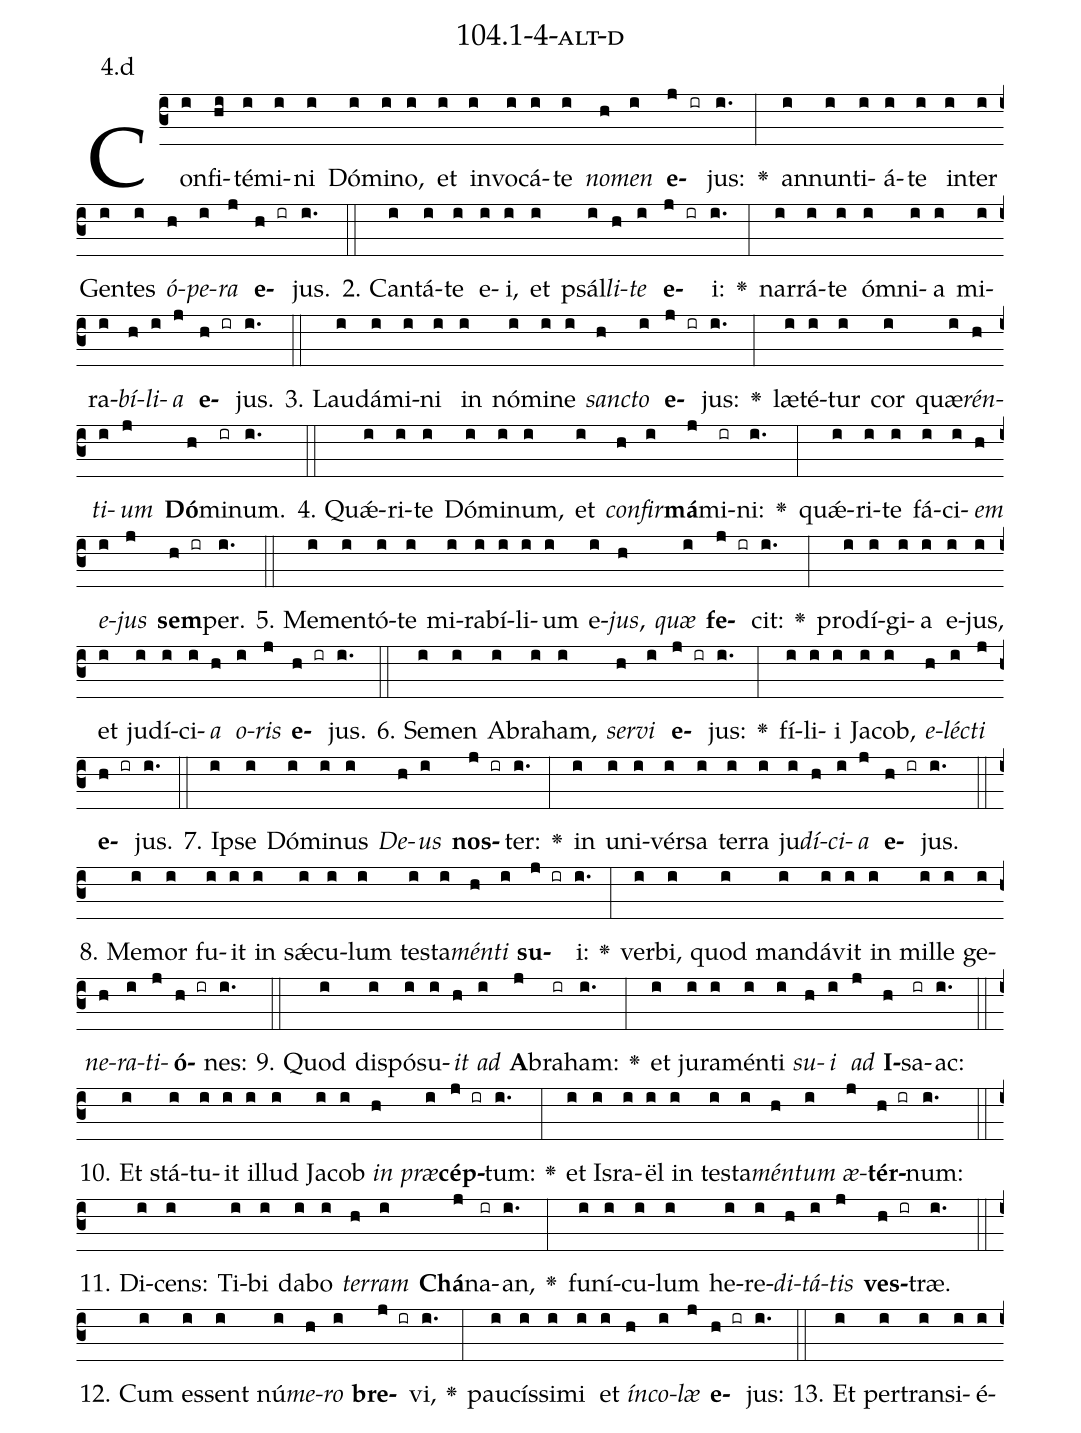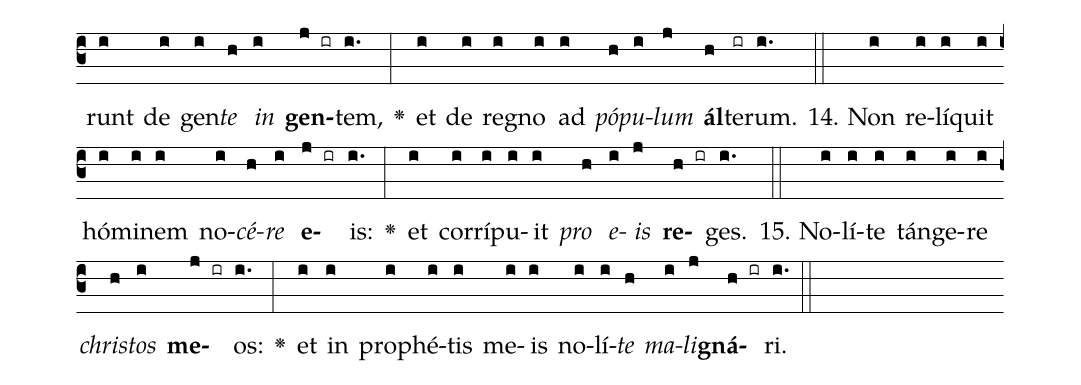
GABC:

name: 104.1-4-alt-d;
annotation: 4.d;
%%
(c3)Con(i)fi(hi)té(i)mi(i)ni(i) Dó(i)mi(i)no,(i) et(i) in(i)vo(i)cá(i)te(i) <i>no</i>(h)<i>men</i>(i) <b>e</b>(j ir)jus:(i.) <v>\greheightstar</v>(:) an(i)nun(i)ti(i)á(i)te(i) in(i)ter(i) Gen(i)tes(i) <i>ó</i>(h)<i>pe</i>(i)<i>ra</i>(j) <b>e</b>(h ir)jus.(i.) (::)
2. Can(i)tá(i)te(i) e(i)i,(i) et(i) psál(i)<i>li</i>(h)<i>te</i>(i) <b>e</b>(j ir)i:(i.) <v>\greheightstar</v>(:) nar(i)rá(i)te(i) óm(i)ni(i)a(i) mi(i)ra(i)<i>bí</i>(h)<i>li</i>(i)<i>a</i>(j) <b>e</b>(h ir)jus.(i.) (::)
3. Lau(i)dá(i)mi(i)ni(i) in(i) nó(i)mi(i)ne(i) <i>sanc</i>(h)<i>to</i>(i) <b>e</b>(j ir)jus:(i.) <v>\greheightstar</v>(:) læ(i)té(i)tur(i) cor(i) quæ(i)<i>rén</i>(h)<i>ti</i>(i)<i>um</i>(j) <b>Dó</b>(h)mi(ir)num.(i.) (::)
4. Quǽ(i)ri(i)te(i) Dó(i)mi(i)num,(i) et(i) <i>con</i>(h)<i>fir</i>(i)<b>má</b>(j)mi(ir)ni:(i.) <v>\greheightstar</v>(:) quǽ(i)ri(i)te(i) fá(i)ci(i)<i>em</i>(h) <i>e</i>(i)<i>jus</i>(j) <b>sem</b>(h ir)per.(i.) (::)
5. Me(i)men(i)tó(i)te(i) mi(i)ra(i)bí(i)li(i)um(i) e(i)<i>jus</i>,(h) <i>quæ</i>(i) <b>fe</b>(j ir)cit:(i.) <v>\greheightstar</v>(:) prod(i)í(i)gi(i)a(i) e(i)jus,(i) et(i) ju(i)dí(i)ci(i)<i>a</i>(h) <i>o</i>(i)<i>ris</i>(j) <b>e</b>(h ir)jus.(i.) (::)
6. Se(i)men(i) A(i)bra(i)ham,(i) <i>ser</i>(h)<i>vi</i>(i) <b>e</b>(j ir)jus:(i.) <v>\greheightstar</v>(:) fí(i)li(i)i(i) Ja(i)cob,(i) <i>e</i>(h)<i>léc</i>(i)<i>ti</i>(j) <b>e</b>(h ir)jus.(i.) (::)
7. Ip(i)se(i) Dó(i)mi(i)nus(i) <i>De</i>(h)<i>us</i>(i) <b>nos</b>(j ir)ter:(i.) <v>\greheightstar</v>(:) in(i) u(i)ni(i)vér(i)sa(i) ter(i)ra(i) ju(i)<i>dí</i>(h)<i>ci</i>(i)<i>a</i>(j) <b>e</b>(h ir)jus.(i.) (::)
8. Me(i)mor(i) fu(i)it(i) in(i) sǽ(i)cu(i)lum(i) tes(i)ta(i)<i>mén</i>(h)<i>ti</i>(i) <b>su</b>(j ir)i:(i.) <v>\greheightstar</v>(:) ver(i)bi,(i) quod(i) man(i)dá(i)vit(i) in(i) mil(i)le(i) ge(i)<i>ne</i>(h)<i>ra</i>(i)<i>ti</i>(j)<b>ó</b>(h ir)nes:(i.) (::)
9. Quod(i) dis(i)pó(i)su(i)<i>it</i>(h) <i>ad</i>(i) <b>A</b>(j)bra(ir)ham:(i.) <v>\greheightstar</v>(:) et(i) ju(i)ra(i)mén(i)ti(i) <i>su</i>(h)<i>i</i>(i) <i>ad</i>(j) <b>I</b>(h)sa(ir)ac:(i.) (::)
10. Et(i) stá(i)tu(i)it(i) il(i)lud(i) Ja(i)cob(i) <i>in</i>(h) <i>præ</i>(i)<b>cép</b>(j ir)tum:(i.) <v>\greheightstar</v>(:) et(i) Is(i)ra(i)ël(i) in(i) tes(i)ta(i)<i>mén</i>(h)<i>tum</i>(i) <i>æ</i>(j)<b>tér</b>(h ir)num:(i.) (::)
11. Di(i)cens:(i) Ti(i)bi(i) da(i)bo(i) <i>ter</i>(h)<i>ram</i>(i) <b>Chá</b>(j)na(ir)an,(i.) <v>\greheightstar</v>(:) fu(i)ní(i)cu(i)lum(i) he(i)re(i)<i>di</i>(h)<i>tá</i>(i)<i>tis</i>(j) <b>ves</b>(h ir)træ.(i.) (::)
12. Cum(i) es(i)sent(i) nú(i)<i>me</i>(h)<i>ro</i>(i) <b>bre</b>(j ir)vi,(i.) <v>\greheightstar</v>(:) pau(i)cís(i)si(i)mi(i) et(i) <i>ín</i>(h)<i>co</i>(i)<i>læ</i>(j) <b>e</b>(h ir)jus:(i.) (::)
13. Et(i) per(i)trans(i)i(i)é(i)runt(i) de(i) gen(i)<i>te</i>(h) <i>in</i>(i) <b>gen</b>(j ir)tem,(i.) <v>\greheightstar</v>(:) et(i) de(i) re(i)gno(i) ad(i) <i>pó</i>(h)<i>pu</i>(i)<i>lum</i>(j) <b>ál</b>(h)te(ir)rum.(i.) (::)
14. Non(i) re(i)lí(i)quit(i) hó(i)mi(i)nem(i) no(i)<i>cé</i>(h)<i>re</i>(i) <b>e</b>(j ir)is:(i.) <v>\greheightstar</v>(:) et(i) cor(i)rí(i)pu(i)it(i) <i>pro</i>(h) <i>e</i>(i)<i>is</i>(j) <b>re</b>(h ir)ges.(i.) (::)
15. No(i)lí(i)te(i) tán(i)ge(i)re(i) <i>chris</i>(h)<i>tos</i>(i) <b>me</b>(j ir)os:(i.) <v>\greheightstar</v>(:) et(i) in(i) pro(i)phé(i)tis(i) me(i)is(i) no(i)lí(i)<i>te</i>(h) <i>ma</i>(i)<i>li</i>(j)<b>gná</b>(h ir)ri.(i.) (::)
